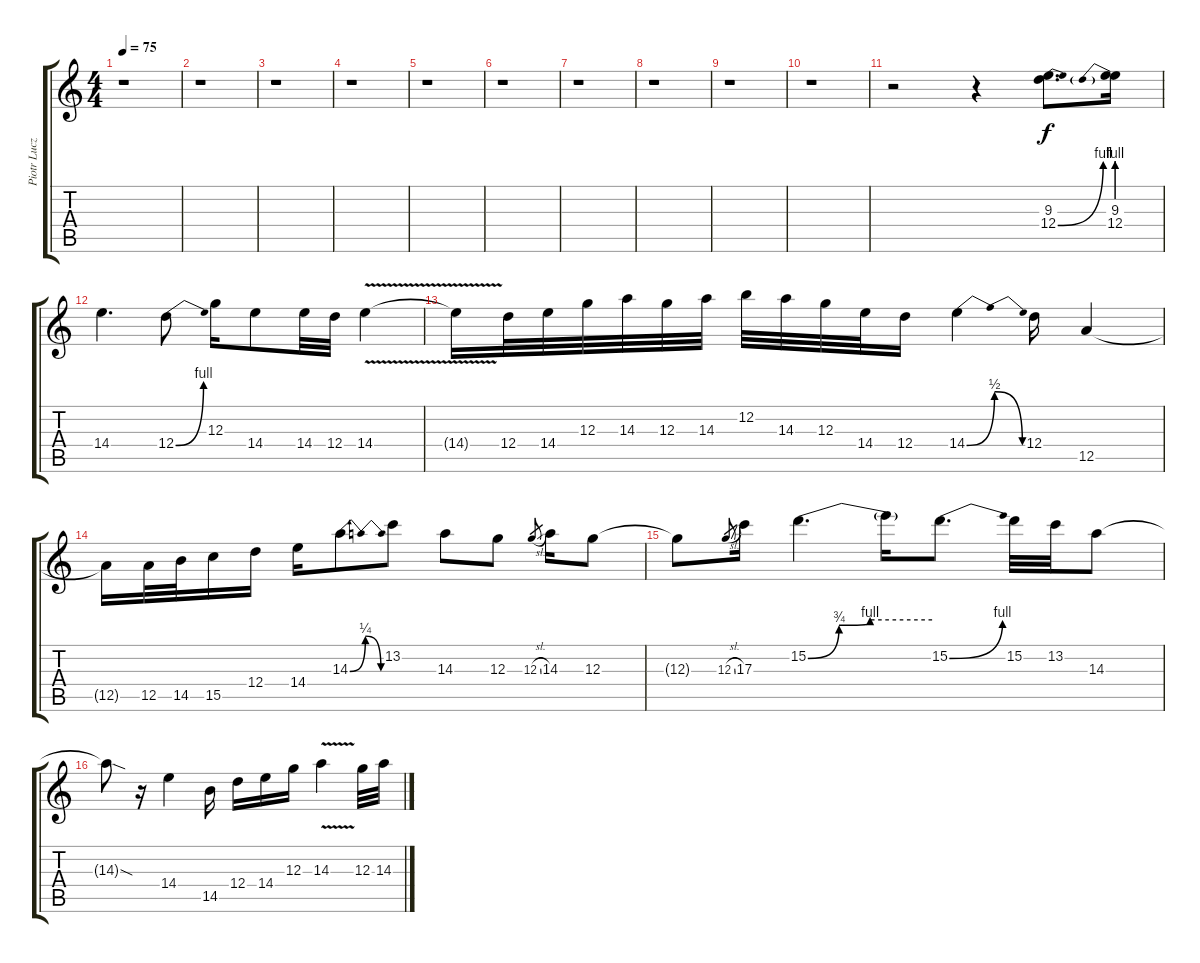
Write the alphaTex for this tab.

\track ("Piotr Luczyk solo" "Piotr Lucz") {instrument distortionguitar}
\staff {score tabs}
\tuning (E4 B3 G3 D3 A2 E2) {hide}
\ts (4 4)
\tempo 75
\clef g2
\ks c
r.1{dy f} |
r.1 |
r.1 |
r.1 |
r.1 |
r.1 |
r.1 |
r.1 |
r.1 |
r.1 |
r.2 r.4 (9.3 12.4{be (bend 0 0 60 4)}).8{d} (9.3 12.4{be (prebend 0 4 60 4)}).16 |
14.4.4{d} 12.4{be (bend 0 0 60 4)}.8 12.3.16 14.4.8 14.4.32 12.4.32 14.4{v}.4 |
14.4{t}.16 12.4.32 14.4.32 12.3.32 14.3.32 12.3.32 14.3.32 12.2.32 14.3.32 12.3.32 14.4.32 12.4.16 14.4{be (bendrelease 0 0 31 2 31 2 60 0)}.4 12.4.16 12.5.4 |
12.5{t}.16 12.5.32 14.5.32 15.5.16 12.4.16 14.4.16 14.3{be (bendrelease 0 0 11 1 11 1 60 0)}.8 13.2.8 14.3.8 12.3.8 12.3{sl}.8{gr} 14.3.16 12.3.8 |
12.3{t}.8 12.3{sl}.8{gr} 17.3.16 15.2{be (custom 0 0 15 3 30 4 60 4)}.4{d} 15.2{t}.16 15.2{be (bend 0 0 60 4)}.8{d} 15.2.32 13.2.32 14.3.8 |
14.3{sod t}.8 r.16 14.4.4 14.5.16 12.4.16 14.4.16 12.3.16 14.3{v}.4 12.3.32 14.3.32
